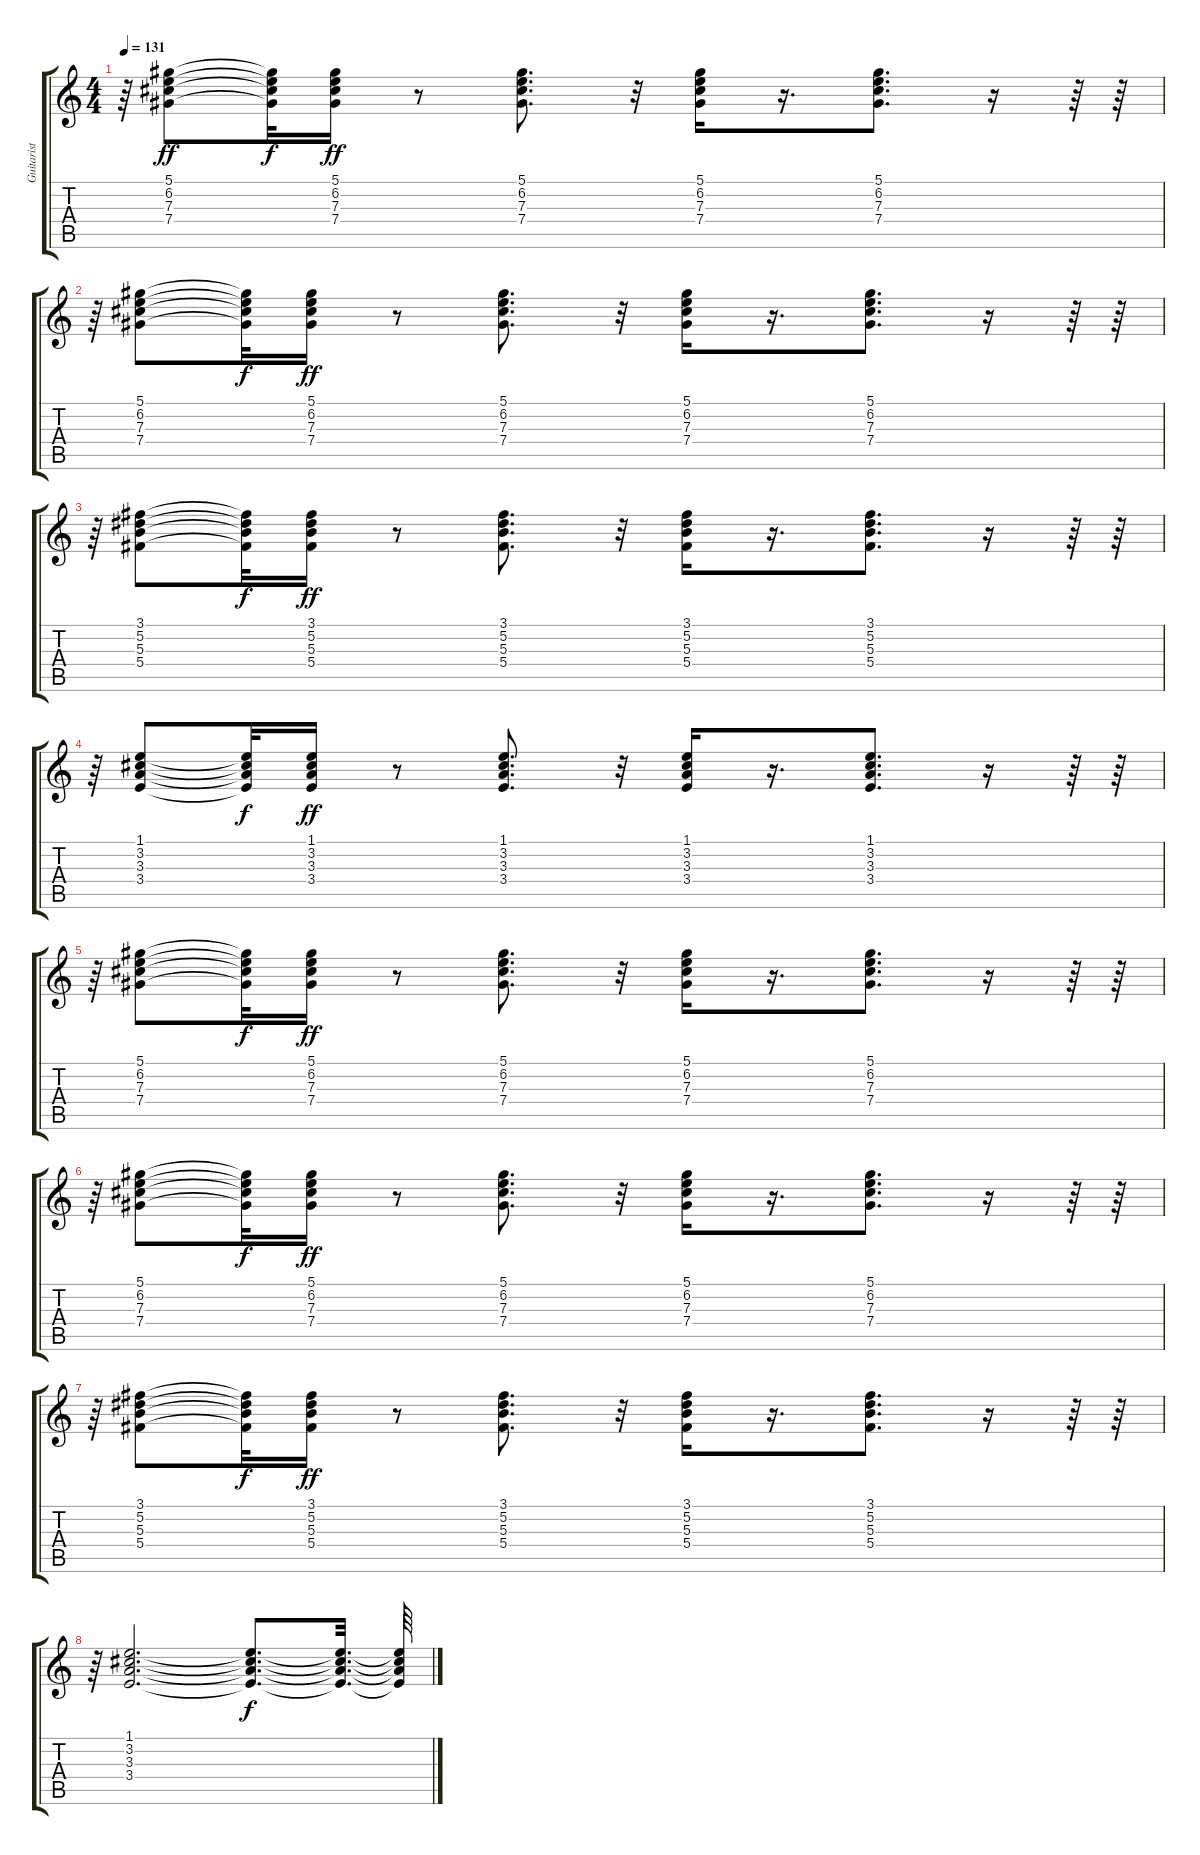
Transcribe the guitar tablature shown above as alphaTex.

\track ("Guitarist 3" "Guitarist ") {instrument acousticguitarsteel}
\staff {score tabs}
\tuning (Eb4 Bb3 Gb3 Db3 Ab2 Eb2) {hide}
\ts (4 4)
\tempo 131
\clef g2
\ks c
r.64{dy ff} (5.1 6.2 7.3 7.4).8 (5.1{t} 6.2{t} 7.3{t} 7.4{t}).32{dy f} (5.1 6.2 7.3 7.4).16{dy ff} r.8 (5.1 6.2 7.3 7.4).8{d} r.32 (5.1 6.2 7.3 7.4).16 r.16{d} (5.1 6.2 7.3 7.4).8{d} r.16 r.64 r.64 |
r.64 (5.1 6.2 7.3 7.4).8 (5.1{t} 6.2{t} 7.3{t} 7.4{t}).32{dy f} (5.1 6.2 7.3 7.4).16{dy ff} r.8 (5.1 6.2 7.3 7.4).8{d} r.32 (5.1 6.2 7.3 7.4).16 r.16{d} (5.1 6.2 7.3 7.4).8{d} r.16 r.64 r.64 |
r.64 (3.1 5.2 5.3 5.4).8 (3.1{t} 5.2{t} 5.3{t} 5.4{t}).32{dy f} (3.1 5.2 5.3 5.4).16{dy ff} r.8 (3.1 5.2 5.3 5.4).8{d} r.32 (3.1 5.2 5.3 5.4).16 r.16{d} (3.1 5.2 5.3 5.4).8{d} r.16 r.64 r.64 |
r.64 (1.1 3.2 3.3 3.4).8 (1.1{t} 3.2{t} 3.3{t} 3.4{t}).32{dy f} (1.1 3.2 3.3 3.4).16{dy ff} r.8 (1.1 3.2 3.3 3.4).8{d} r.32 (1.1 3.2 3.3 3.4).16 r.16{d} (1.1 3.2 3.3 3.4).8{d} r.16 r.64 r.64 |
r.64 (5.1 6.2 7.3 7.4).8 (5.1{t} 6.2{t} 7.3{t} 7.4{t}).32{dy f} (5.1 6.2 7.3 7.4).16{dy ff} r.8 (5.1 6.2 7.3 7.4).8{d} r.32 (5.1 6.2 7.3 7.4).16 r.16{d} (5.1 6.2 7.3 7.4).8{d} r.16 r.64 r.64 |
r.64 (5.1 6.2 7.3 7.4).8 (5.1{t} 6.2{t} 7.3{t} 7.4{t}).32{dy f} (5.1 6.2 7.3 7.4).16{dy ff} r.8 (5.1 6.2 7.3 7.4).8{d} r.32 (5.1 6.2 7.3 7.4).16 r.16{d} (5.1 6.2 7.3 7.4).8{d} r.16 r.64 r.64 |
r.64 (3.1 5.2 5.3 5.4).8 (3.1{t} 5.2{t} 5.3{t} 5.4{t}).32{dy f} (3.1 5.2 5.3 5.4).16{dy ff} r.8 (3.1 5.2 5.3 5.4).8{d} r.32 (3.1 5.2 5.3 5.4).16 r.16{d} (3.1 5.2 5.3 5.4).8{d} r.16 r.64 r.64 |
r.64 (1.1 3.2 3.3 3.4).2{d} (1.1{t} 3.2{t} 3.3{t} 3.4{t}).8{d dy f} (1.1{t} 3.2{t} 3.3{t} 3.4{t}).32{d} (1.1{t} 3.2{t} 3.3{t} 3.4{t}).64
